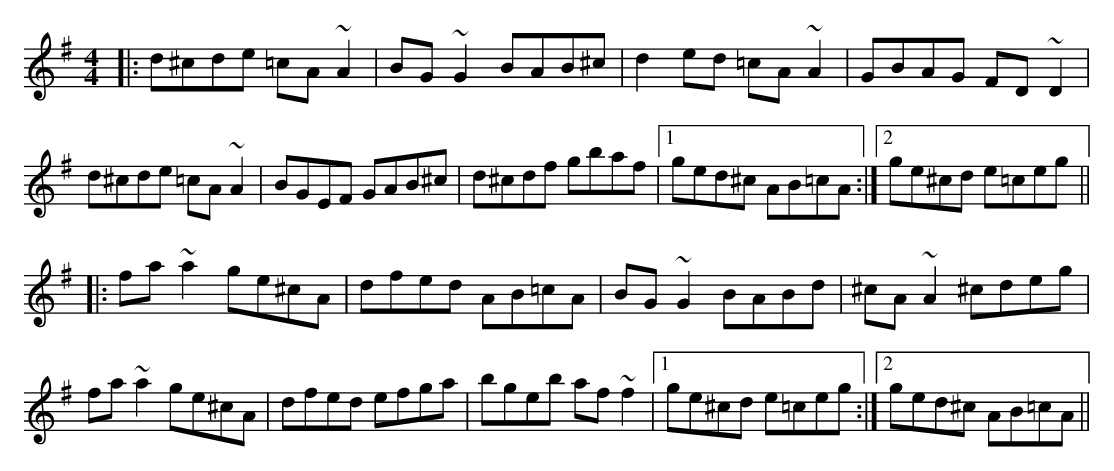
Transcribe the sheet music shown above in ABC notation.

X:1
M:4/4
K:Dmix
|:d^cde =cA~A2|BG~G2 BAB^c|d2ed =cA~A2|GBAG FD~D2|
d^cde =cA~A2|BGEF GAB^c|d^cdf gbaf|1 ged^c AB=cA:|2 ge^cd e=ceg||
|:fa~a2 ge^cA|dfed AB=cA|BG~G2 BABd|^cA~A2 ^cdeg|
fa~a2 ge^cA|dfed efga|bgeb af~f2|1 ge^cd e=ceg:|2 ged^c AB=cA||
